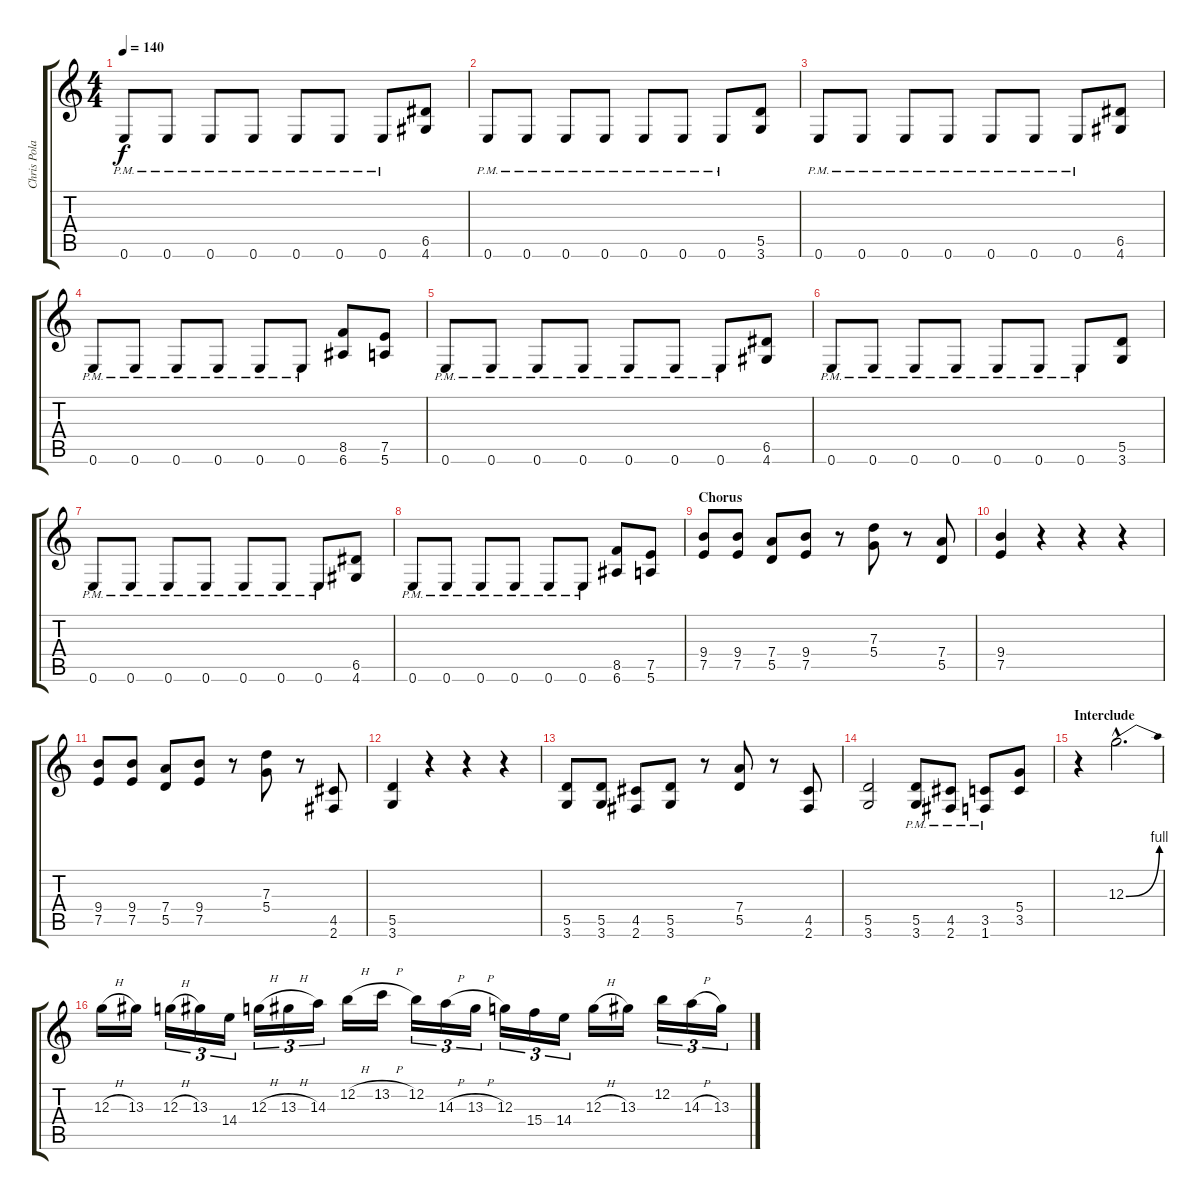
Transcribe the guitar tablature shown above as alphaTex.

\track ("Chris Poland (Guitar 2)" "Chris Pola") {instrument overdrivenguitar}
\staff {score tabs}
\tuning (E4 B3 G3 D3 A2 E2) {hide}
\ts (4 4)
\tempo 140
\clef g2
\ks c
0.6{pm}.8{dy f} 0.6{pm}.8 0.6{pm}.8 0.6{pm}.8 0.6{pm}.8 0.6{pm}.8 0.6{pm}.8 (6.5 4.6).8 |
0.6{pm}.8 0.6{pm}.8 0.6{pm}.8 0.6{pm}.8 0.6{pm}.8 0.6{pm}.8 0.6{pm}.8 (5.5 3.6).8 |
0.6{pm}.8 0.6{pm}.8 0.6{pm}.8 0.6{pm}.8 0.6{pm}.8 0.6{pm}.8 0.6{pm}.8 (6.5 4.6).8 |
0.6{pm}.8 0.6{pm}.8 0.6{pm}.8 0.6{pm}.8 0.6{pm}.8 0.6{pm}.8 (8.5 6.6).8 (7.5 5.6).8 |
0.6{pm}.8 0.6{pm}.8 0.6{pm}.8 0.6{pm}.8 0.6{pm}.8 0.6{pm}.8 0.6{pm}.8 (6.5 4.6).8 |
0.6{pm}.8 0.6{pm}.8 0.6{pm}.8 0.6{pm}.8 0.6{pm}.8 0.6{pm}.8 0.6{pm}.8 (5.5 3.6).8 |
0.6{pm}.8 0.6{pm}.8 0.6{pm}.8 0.6{pm}.8 0.6{pm}.8 0.6{pm}.8 0.6{pm}.8 (6.5 4.6).8 |
0.6{pm}.8 0.6{pm}.8 0.6{pm}.8 0.6{pm}.8 0.6{pm}.8 0.6{pm}.8 (8.5 6.6).8 (7.5 5.6).8 |
\section ("" "Chorus")
(9.4 7.5).8 (9.4 7.5).8 (7.4 5.5).8 (9.4 7.5).8 r.8 (7.3 5.4).8 r.8 (7.4 5.5).8 |
(9.4 7.5).4 r.4 r.4 r.4 |
(9.4 7.5).8 (9.4 7.5).8 (7.4 5.5).8 (9.4 7.5).8 r.8 (7.3 5.4).8 r.8 (4.5 2.6).8 |
(5.5 3.6).4 r.4 r.4 r.4 |
(5.5 3.6).8 (5.5 3.6).8 (4.5 2.6).8 (5.5 3.6).8 r.8 (7.4 5.5).8 r.8 (4.5 2.6).8 |
(5.5 3.6).2 (5.5{pm} 3.6{pm}).8 (4.5{pm} 2.6{pm}).8 (3.5{pm} 1.6{pm}).8 (5.4 3.5).8 |
\section ("" "Interclude")
r.4 12.3{be (bend 0 0 60 4) hac}.2{d} |
12.3{h}.16 13.3.16 12.3{h}.16{tu (3 2)} 13.3.16{tu (3 2)} 14.4.16{tu (3 2)} 12.3{h}.16{tu (3 2)} 13.3{h}.16{tu (3 2)} 14.3.16{tu (3 2)} 12.2{h}.16 13.2{h}.16 12.2.16{tu (3 2)} 14.3{h}.16{tu (3 2)} 13.3{h}.16{tu (3 2)} 12.3.16{tu (3 2)} 15.4.16{tu (3 2)} 14.4.16{tu (3 2)} 12.3{h}.16 13.3.16 12.2.16{tu (3 2)} 14.3{h}.16{tu (3 2)} 13.3{h}.16{tu (3 2)}
